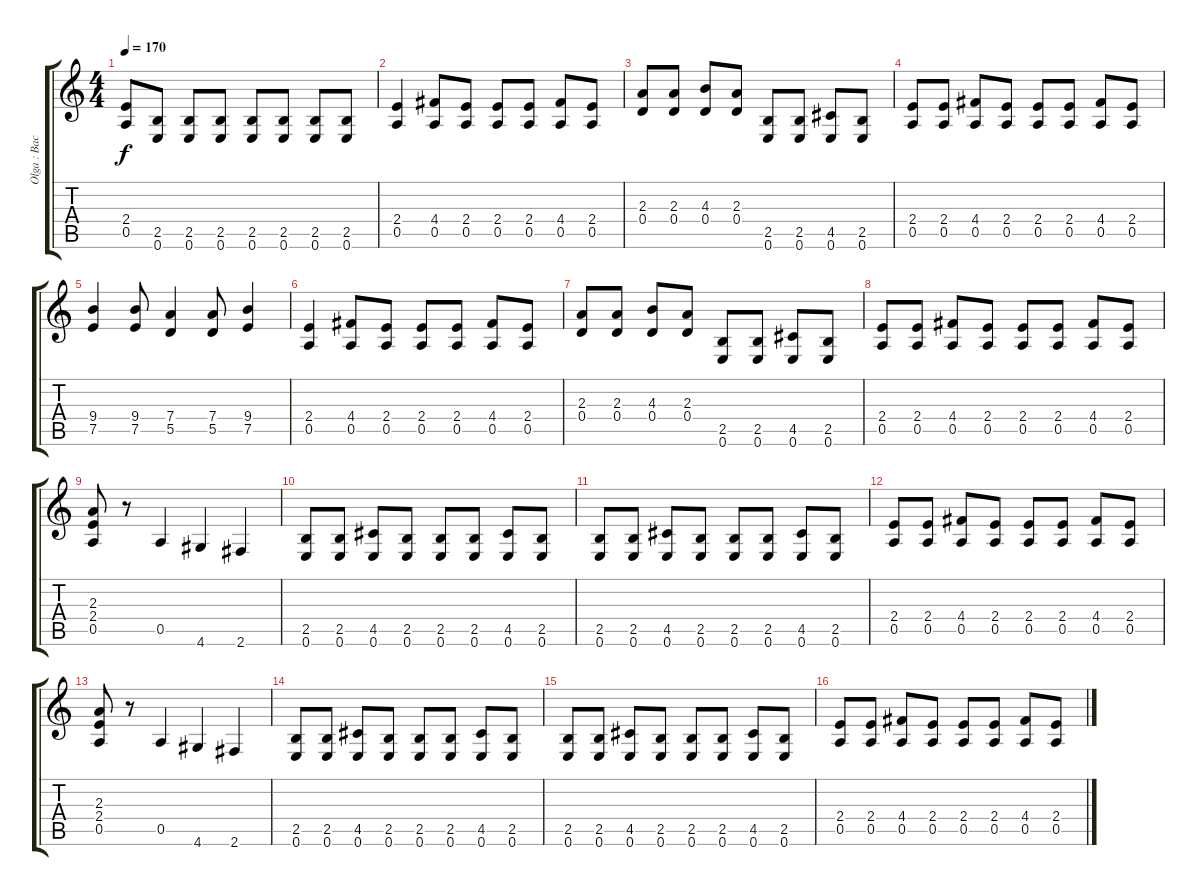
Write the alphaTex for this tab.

\track ("Olga : Backup Guitar" "Olga : Bac") {instrument overdrivenguitar}
\staff {score tabs}
\tuning (E4 B3 G3 D3 A2 E2) {hide}
\ts (4 4)
\tempo 170
\clef g2
\ks c
(2.4 0.5).8{dy f instrument electricguitarmuted} (2.5 0.6).8 (2.5 0.6).8 (2.5 0.6).8 (2.5 0.6).8 (2.5 0.6).8 (2.5 0.6).8 (2.5 0.6).8 |
(2.4 0.5).4{instrument overdrivenguitar} (4.4 0.5).8{instrument electricguitarmuted} (2.4 0.5).8 (2.4 0.5).8 (2.4 0.5).8 (4.4 0.5).8 (2.4 0.5).8 |
(2.3 0.4).8{instrument electricguitarmuted} (2.3 0.4).8 (4.3 0.4).8 (2.3 0.4).8 (2.5 0.6).8 (2.5 0.6).8 (4.5 0.6).8 (2.5 0.6).8 |
(2.4 0.5).8{instrument electricguitarmuted} (2.4 0.5).8 (4.4 0.5).8 (2.4 0.5).8 (2.4 0.5).8 (2.4 0.5).8 (4.4 0.5).8 (2.4 0.5).8 |
(9.4 7.5).4{instrument overdrivenguitar} (9.4 7.5).8 (7.4 5.5).4 (7.4 5.5).8 (9.4 7.5).4 |
(2.4 0.5).4{instrument overdrivenguitar} (4.4 0.5).8{instrument electricguitarmuted} (2.4 0.5).8 (2.4 0.5).8 (2.4 0.5).8 (4.4 0.5).8 (2.4 0.5).8 |
(2.3 0.4).8{instrument electricguitarmuted} (2.3 0.4).8 (4.3 0.4).8 (2.3 0.4).8 (2.5 0.6).8 (2.5 0.6).8 (4.5 0.6).8 (2.5 0.6).8 |
(2.4 0.5).8{instrument electricguitarmuted} (2.4 0.5).8 (4.4 0.5).8 (2.4 0.5).8 (2.4 0.5).8 (2.4 0.5).8 (4.4 0.5).8 (2.4 0.5).8 |
(2.3 2.4 0.5).8{instrument overdrivenguitar} r.8 0.5.4 4.6.4 2.6.4 |
(2.5 0.6).8{instrument electricguitarmuted} (2.5 0.6).8 (4.5 0.6).8 (2.5 0.6).8 (2.5 0.6).8 (2.5 0.6).8 (4.5 0.6).8 (2.5 0.6).8 |
(2.5 0.6).8{instrument electricguitarmuted} (2.5 0.6).8 (4.5 0.6).8 (2.5 0.6).8 (2.5 0.6).8 (2.5 0.6).8 (4.5 0.6).8 (2.5 0.6).8 |
(2.4 0.5).8{instrument electricguitarmuted} (2.4 0.5).8 (4.4 0.5).8 (2.4 0.5).8 (2.4 0.5).8 (2.4 0.5).8 (4.4 0.5).8 (2.4 0.5).8 |
(2.3 2.4 0.5).8{instrument overdrivenguitar} r.8 0.5.4 4.6.4 2.6.4 |
(2.5 0.6).8{instrument electricguitarmuted} (2.5 0.6).8 (4.5 0.6).8 (2.5 0.6).8 (2.5 0.6).8 (2.5 0.6).8 (4.5 0.6).8 (2.5 0.6).8 |
(2.5 0.6).8{instrument electricguitarmuted} (2.5 0.6).8 (4.5 0.6).8 (2.5 0.6).8 (2.5 0.6).8 (2.5 0.6).8 (4.5 0.6).8 (2.5 0.6).8 |
(2.4 0.5).8{instrument electricguitarmuted} (2.4 0.5).8 (4.4 0.5).8 (2.4 0.5).8 (2.4 0.5).8 (2.4 0.5).8 (4.4 0.5).8 (2.4 0.5).8
